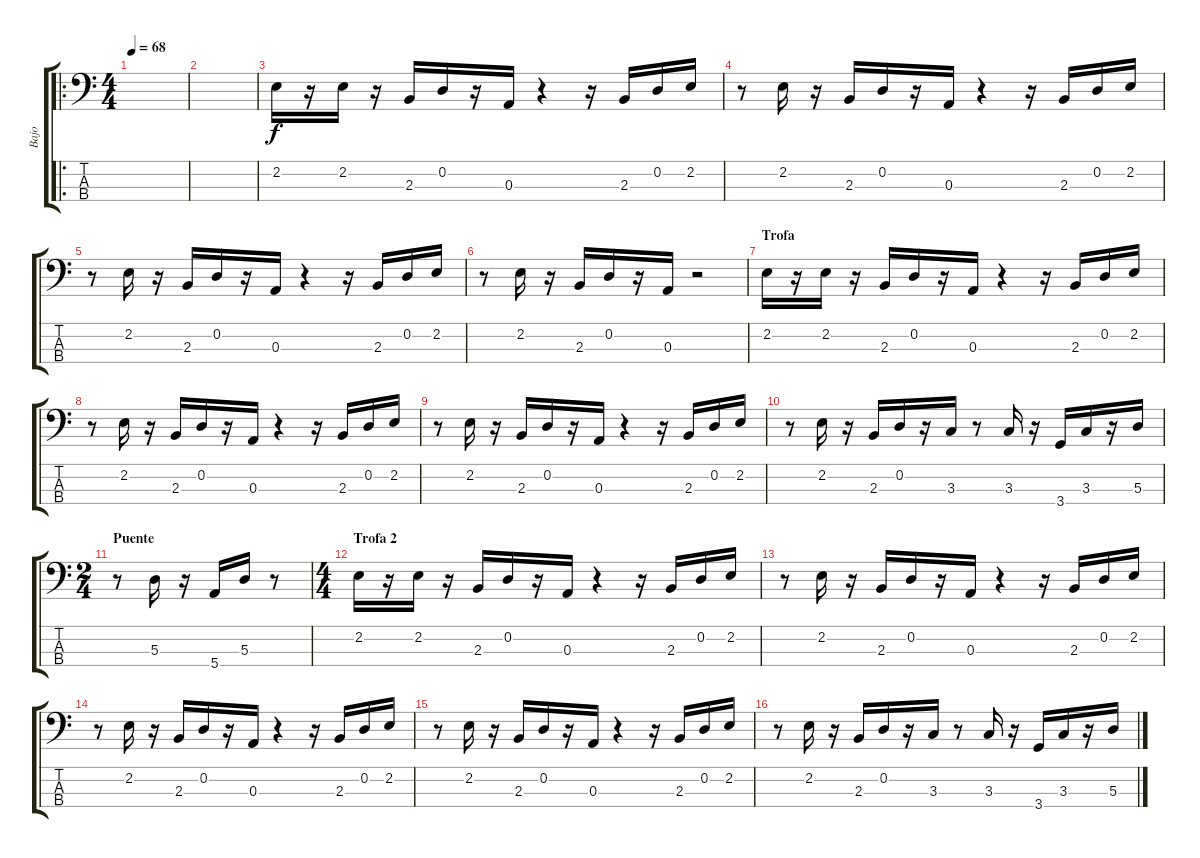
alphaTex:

\track ("Bajo" "Bajo") {instrument electricbasspick}
\staff {score tabs}
\tuning (G2 D2 A1 E1) {hide}
\ro
\ts (4 4)
\tempo 68
\clef f4
\ks c
|
|
2.2.16 r.16 2.2.16 r.16 2.3.16 0.2.16 r.16 0.3.16 r.4 r.16 2.3.16 0.2.16 2.2.16 |
r.8 2.2.16 r.16 2.3.16 0.2.16 r.16 0.3.16 r.4 r.16 2.3.16 0.2.16 2.2.16 |
r.8 2.2.16 r.16 2.3.16 0.2.16 r.16 0.3.16 r.4 r.16 2.3.16 0.2.16 2.2.16 |
r.8 2.2.16 r.16 2.3.16 0.2.16 r.16 0.3.16 r.2 |
\section ("" "Trofa")
2.2.16 r.16 2.2.16 r.16 2.3.16 0.2.16 r.16 0.3.16 r.4 r.16 2.3.16 0.2.16 2.2.16 |
r.8 2.2.16 r.16 2.3.16 0.2.16 r.16 0.3.16 r.4 r.16 2.3.16 0.2.16 2.2.16 |
r.8 2.2.16 r.16 2.3.16 0.2.16 r.16 0.3.16 r.4 r.16 2.3.16 0.2.16 2.2.16 |
r.8 2.2.16 r.16 2.3.16 0.2.16 r.16 3.3.16 r.8 3.3.16 r.16 3.4.16 3.3.16 r.16 5.3.16 |
\ts (2 4)
\section ("" "Puente")
r.8 5.3.16 r.16 5.4.16 5.3.16 r.8 |
\ts (4 4)
\section ("" "Trofa 2")
2.2.16 r.16 2.2.16 r.16 2.3.16 0.2.16 r.16 0.3.16 r.4 r.16 2.3.16 0.2.16 2.2.16 |
r.8 2.2.16 r.16 2.3.16 0.2.16 r.16 0.3.16 r.4 r.16 2.3.16 0.2.16 2.2.16 |
r.8 2.2.16 r.16 2.3.16 0.2.16 r.16 0.3.16 r.4 r.16 2.3.16 0.2.16 2.2.16 |
r.8 2.2.16 r.16 2.3.16 0.2.16 r.16 0.3.16 r.4 r.16 2.3.16 0.2.16 2.2.16 |
r.8 2.2.16 r.16 2.3.16 0.2.16 r.16 3.3.16 r.8 3.3.16 r.16 3.4.16 3.3.16 r.16 5.3.16
